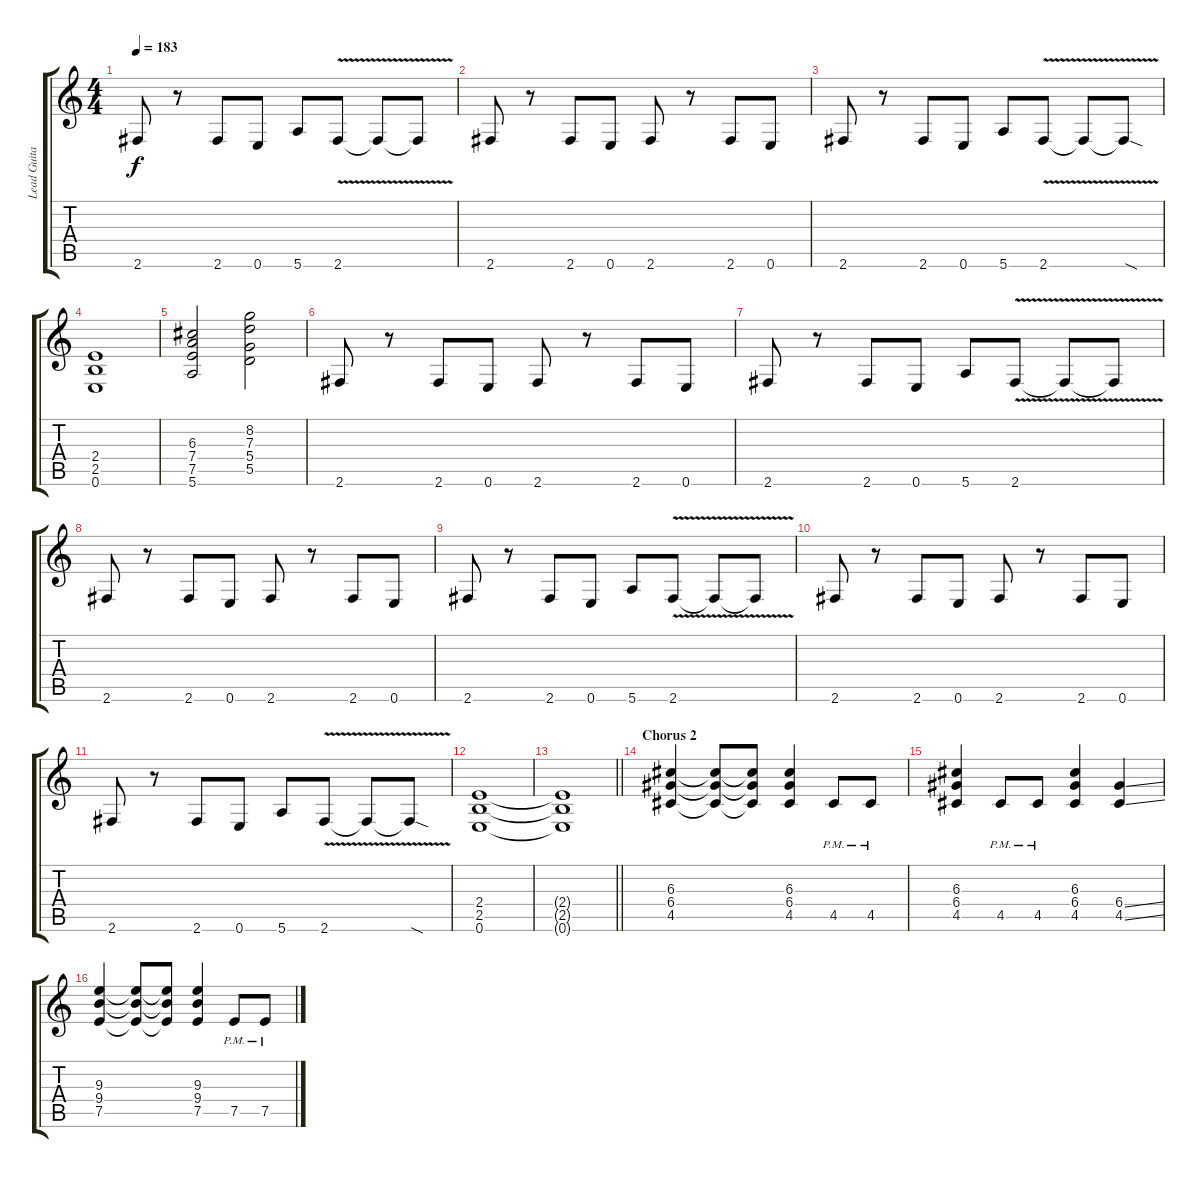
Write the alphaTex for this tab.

\track ("Lead Guitar/Solo" "Lead Guita") {instrument distortionguitar}
\staff {score tabs}
\tuning (E4 B3 G3 D3 A2 E2) {hide}
\ts (4 4)
\tempo 183
\clef g2
\ks c
2.6.8{dy f} r.8 2.6.8 0.6.8 5.6.8 2.6{v}.8 2.6{v t}.8 2.6{t}.8 |
2.6.8 r.8 2.6.8 0.6.8 2.6.8 r.8 2.6.8 0.6.8 |
2.6.8 r.8 2.6.8 0.6.8 5.6.8 2.6{v}.8 2.6{v t}.8 2.6{sod t}.8 |
(2.4 2.5 0.6).1 |
(6.3 7.4 7.5 5.6).2 (8.2 7.3 5.4 5.5).2 |
2.6.8 r.8 2.6.8 0.6.8 2.6.8 r.8 2.6.8 0.6.8 |
2.6.8 r.8 2.6.8 0.6.8 5.6.8 2.6{v}.8 2.6{v t}.8 2.6{t}.8 |
2.6.8 r.8 2.6.8 0.6.8 2.6.8 r.8 2.6.8 0.6.8 |
2.6.8 r.8 2.6.8 0.6.8 5.6.8 2.6{v}.8 2.6{v t}.8 2.6{t}.8 |
2.6.8 r.8 2.6.8 0.6.8 2.6.8 r.8 2.6.8 0.6.8 |
2.6.8 r.8 2.6.8 0.6.8 5.6.8 2.6{v}.8 2.6{v t}.8 2.6{sod t}.8 |
(2.4 2.5 0.6).1 |
\barLineRight lightlight
(2.4{t} 2.5{t} 0.6{t}).1 |
\section ("" "Chorus 2")
(6.3 6.4 4.5).4 (6.3{t} 6.4{t} 4.5{t}).8 (6.3{t} 6.4{t} 4.5{t}).8 (6.3 6.4 4.5).4 4.5{pm}.8 4.5{pm}.8 |
(6.3 6.4 4.5).4 4.5{pm}.8 4.5{pm}.8 (6.3 6.4 4.5).4 (6.4{ss} 4.5{ss}).4 |
(9.3 9.4 7.5).4 (9.3{t} 9.4{t} 7.5{t}).8 (9.3{t} 9.4{t} 7.5{t}).8 (9.3 9.4 7.5).4 7.5{pm}.8 7.5{pm}.8
